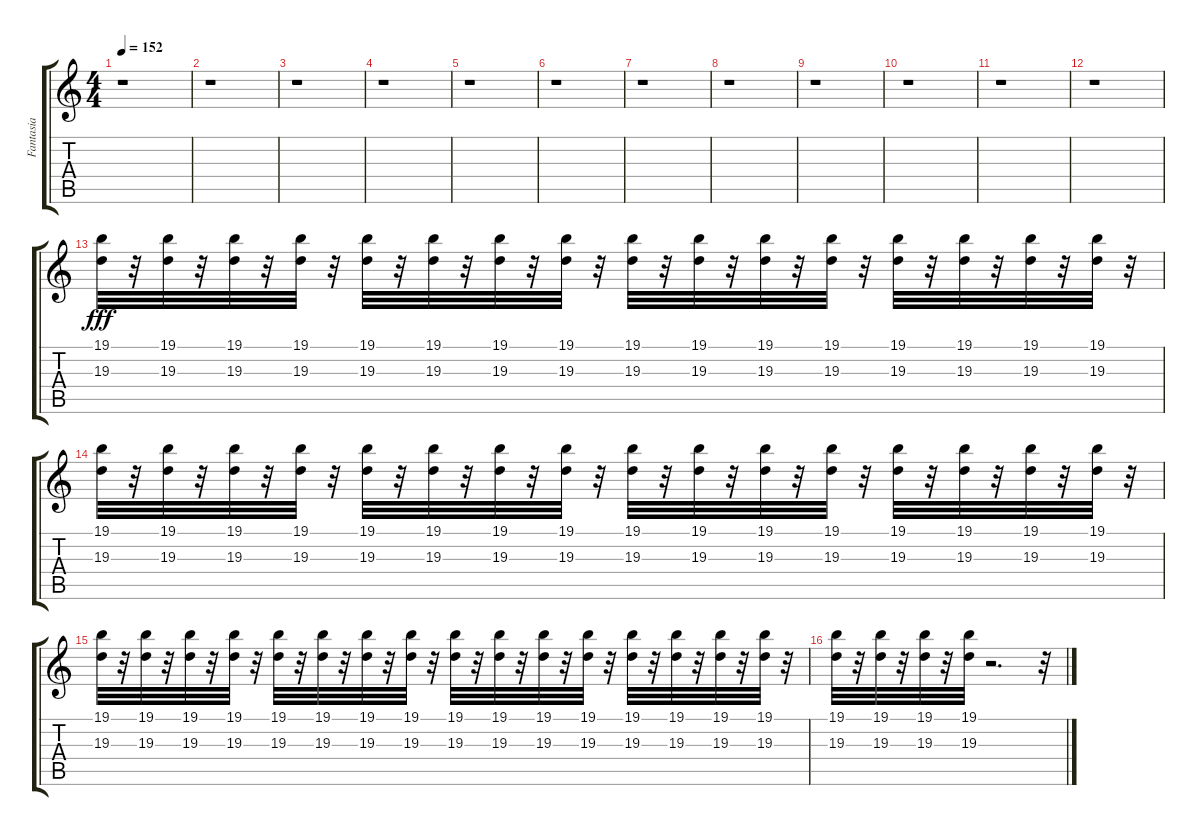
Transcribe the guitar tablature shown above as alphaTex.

\track ("Fantasia" "Fantasia") {instrument pad1newage}
\staff {score tabs}
\tuning (E4 B3 G3 D3 A2 E2) {hide}
\ts (4 4)
\tempo 152
\clef g2
\ks c
r.1{dy fff} |
r.1 |
r.1 |
r.1 |
r.1 |
r.1 |
r.1 |
r.1 |
r.1 |
r.1 |
r.1 |
r.1 |
(19.1 19.3).32 r.32 (19.1 19.3).32 r.32 (19.1 19.3).32{balance 15} r.32 (19.1 19.3).32 r.32 (19.1 19.3).32 r.32 (19.1 19.3).32{balance 14} r.32 (19.1 19.3).32 r.32 (19.1 19.3).32 r.32 (19.1 19.3).32{balance 13} r.32 (19.1 19.3).32 r.32 (19.1 19.3).32 r.32 (19.1 19.3).32{balance 12} r.32 (19.1 19.3).32 r.32 (19.1 19.3).32 r.32 (19.1 19.3).32{balance 10} r.32 (19.1 19.3).32 r.32 |
(19.1 19.3).32 r.32 (19.1 19.3).32{balance 9} r.32 (19.1 19.3).32 r.32 (19.1 19.3).32 r.32 (19.1 19.3).32{balance 8} r.32 (19.1 19.3).32 r.32 (19.1 19.3).32 r.32 (19.1 19.3).32{balance 7} r.32 (19.1 19.3).32 r.32 (19.1 19.3).32 r.32 (19.1 19.3).32{balance 6} r.32 (19.1 19.3).32 r.32 (19.1 19.3).32 r.32 (19.1 19.3).32{balance 5} r.32 (19.1 19.3).32 r.32 (19.1 19.3).32 r.32 |
(19.1 19.3).32{balance 4} r.32 (19.1 19.3).32 r.32 (19.1 19.3).32 r.32 (19.1 19.3).32{balance 2} r.32 (19.1 19.3).32 r.32 (19.1 19.3).32 r.32 (19.1 19.3).32{balance 1} r.32 (19.1 19.3).32 r.32 (19.1 19.3).32 r.32 (19.1 19.3).32{balance 0} r.32 (19.1 19.3).32 r.32 (19.1 19.3).32 r.32 (19.1 19.3).32 r.32 (19.1 19.3).32 r.32 (19.1 19.3).32 r.32 (19.1 19.3).32 r.32 |
(19.1 19.3).32 r.32 (19.1 19.3).32 r.32 (19.1 19.3).32 r.32 (19.1 19.3).32 r.2{d} r.32
